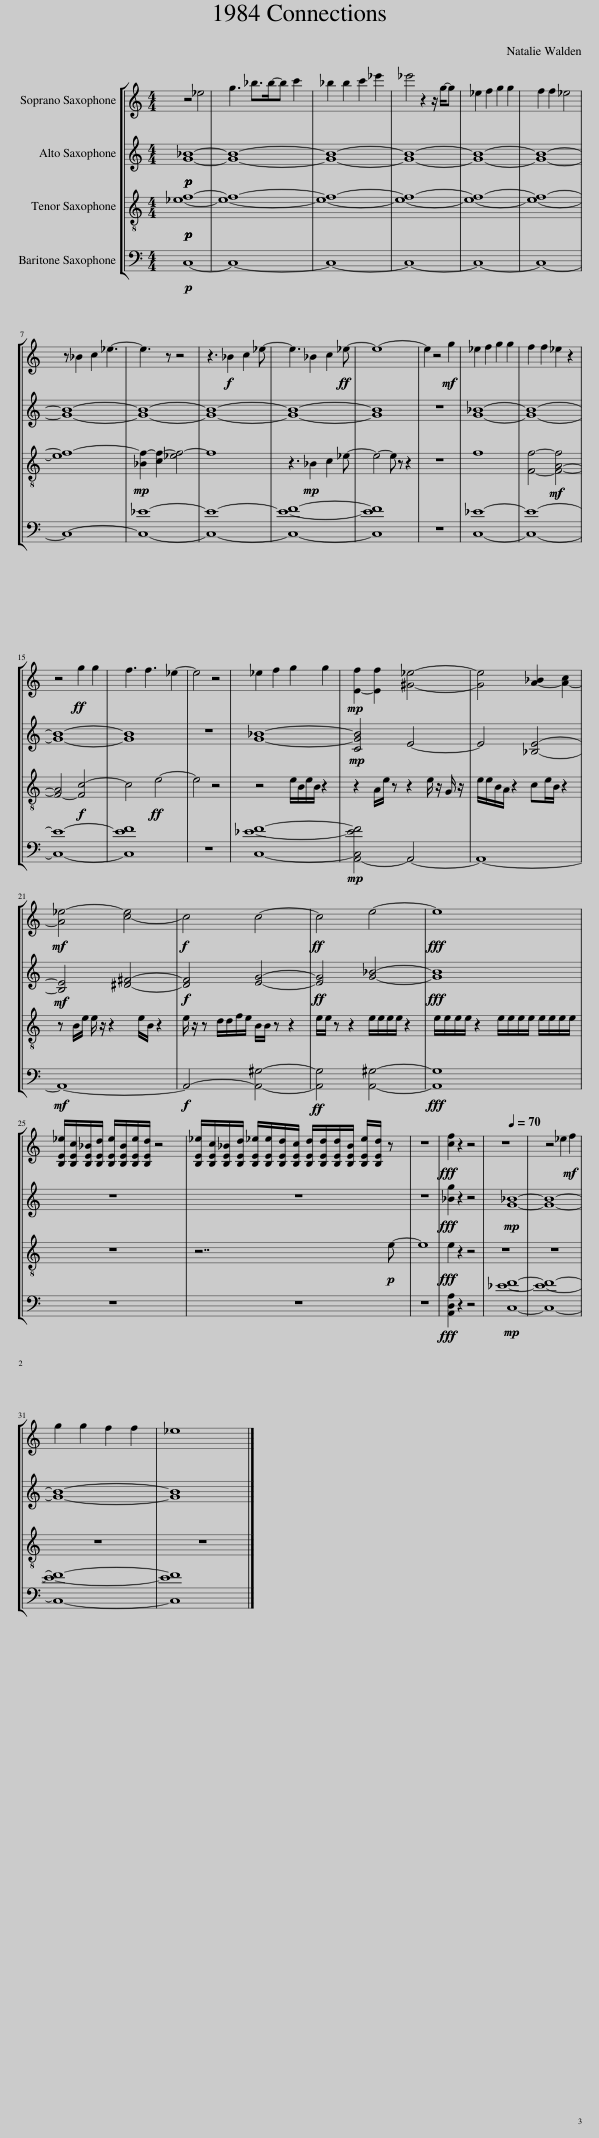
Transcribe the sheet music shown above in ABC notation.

X:1
%%score [ 1 2 3 4 ]
L:1/8
M:4/4
I:linebreak $
K:none
V:1 treble transpose=-2
V:2 treble transpose=-9
V:3 treble transpose=-14
V:4 treble transpose=-21
V:1
[K:C] z4 f4 | a3 c'>c'-c' d'2 | c'2 c'2 d'2 f'2 | f'4 z2 z/ a/-a | f2 g2 a2 a2 | %5
 g2 g2 f4 |$ z c2 d2 f3- | f3 z z4 | z3!f! c2 d2 f- | f3 c2 d2!ff! f- | %10
 f8- | f2 z4!mf! a2 | f2 g2 a2 a2 | g2 g2 f2 z2 | z4!ff! a2 a2 |$ %15
 g3 g3 f2- | f4 z4 | f2 g2 a2 a2 |!mp! [^F-g]2 [Fg]2 [^Af]4- | [Af]4 [B-c]2 [B-d]2 |$ %20
!mf! [Bf-]4 [d-f]4 |!f! d4 d4- |!ff! d4 ^f4- |!fff! f8 |$ [^C^Ff]/[CFd]/[CFc]/[CFe]/ [CFf]/[CFc]/[CFf]/[CFe]/ z4 | %25
 [^C^Ff]/[CFd]/[CFc]/[CFe]/ [CF=f]/[CFf]/[CFe]/[CFd]/ [CFe]/[CFe]/[CFe]/[CFc]/ [CFf]/[CFe]/ z | z8 |!fff! [dg]2 z2 z4 |[Q:1/4=70] z8 | z4 f2!mf! g2 |$ %30
 a2 a2 g2 g2 | f8 |] %32
V:2
[K:C]!p!!p! [eg]8- | [eg]8- | [eg]8- | [eg]8- | [eg]8- | %5
 [eg]8- |$ [eg]8- | [eg]8- | [eg]8- | [eg]8- | %10
 [eg]8 | z8 | [eg]8- | [eg]8- | [eg]8- |$ %15
 [eg]8 | z8 | [eg]8- |!mp! [Aeg]4 ^c4- | c4 [G^c]4- |$ %20
!mf! [Gc]4 [^B^d]4- |!f! [Bd]4 [^ce]4- |!ff! [ce]4 [eg]4- |!fff! [eg]8 |$ z8 | %25
 z8 | z8 |!fff! [ge']2 z2 z4 |!mp! [eg]8- | [eg]8- |$ %30
 [eg]8- | [eg]8 |] %32
V:3
[K:C]!p!!p! [fg]8- | [fg]8- | [fg]8- | [fg]8- | [fg]8- | %5
 [fg]8- |$ [fg-]8 |!mp! [cg-]2 [dg-]2 [fg-]4 | g8 | z3!mp! c2 d2 f- | %10
 f4- f z z2 | z8 | g8 | [Gg]4-!mf! [G-B-g]4 | [G-B]4!f! [Gd-]4 |$ %15
 d4!ff! ^f4- | f4 z4 | z4 ^f/^c/f/c/ z2 | z2 B/^f/ z z2 f/ z/ A/ z/ | ^f/f/^c/B/ z2 df/c/ z2 |$ %20
 z ^c/^f/ f/ z/ z2 f/c/ z2 | ^f/ z/ z e/e/g/f/ ^c/c/ z z2 | ^f/f/ z z2 f/f/f/f/ z2 | ^f/f/f/f/ z2 f/f/f/f/ f/f/f/f/ |$ z8 | %25
 z7!p! ^f- | f8 |!fff! ^f2 z2 z4 | z8 | z8 |$ %30
 z8 | z8 |] %32
V:4
[K:C]!p! A8- | A8- | A8- | A8- | A8- | %5
 A8- |$ A8- | [Ac']8- | [Ac']8- | [Ac'd']8- | %10
 [Ac'd']8 | z8 | [Ac']8- | [Ac']8- | [Ac']8- |$ %15
 [Ac'd']8 | z8 | [Ac'd']8- |!mp! [^F-Ac'd']4 F4- | F8- |$ %20
!mf! F8- |!f! F4- [F^e]4- |!ff! [Fe]4 [^F^e]4- |!fff! [Fe]8 |$ z8 | %25
 z8 | z8 |!fff! [^FB^f]2 z2 z4 |!mp! [Ac'd']8- | [Ac'd']8- |$ %30
 [Ac'd']8- | [Ac'd']8 |] %32
